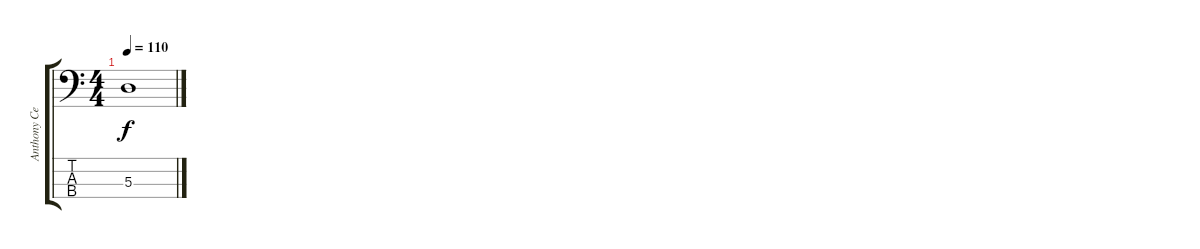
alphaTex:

\track ("Anthony Celestino (Bass)" "Anthony Ce") {instrument slapbass2}
\staff {score tabs}
\tuning (G2 D2 A1 E1) {hide}
\ts (4 4)
\tempo 110
\clef f4
\ks c
5.3.1{dy f}
